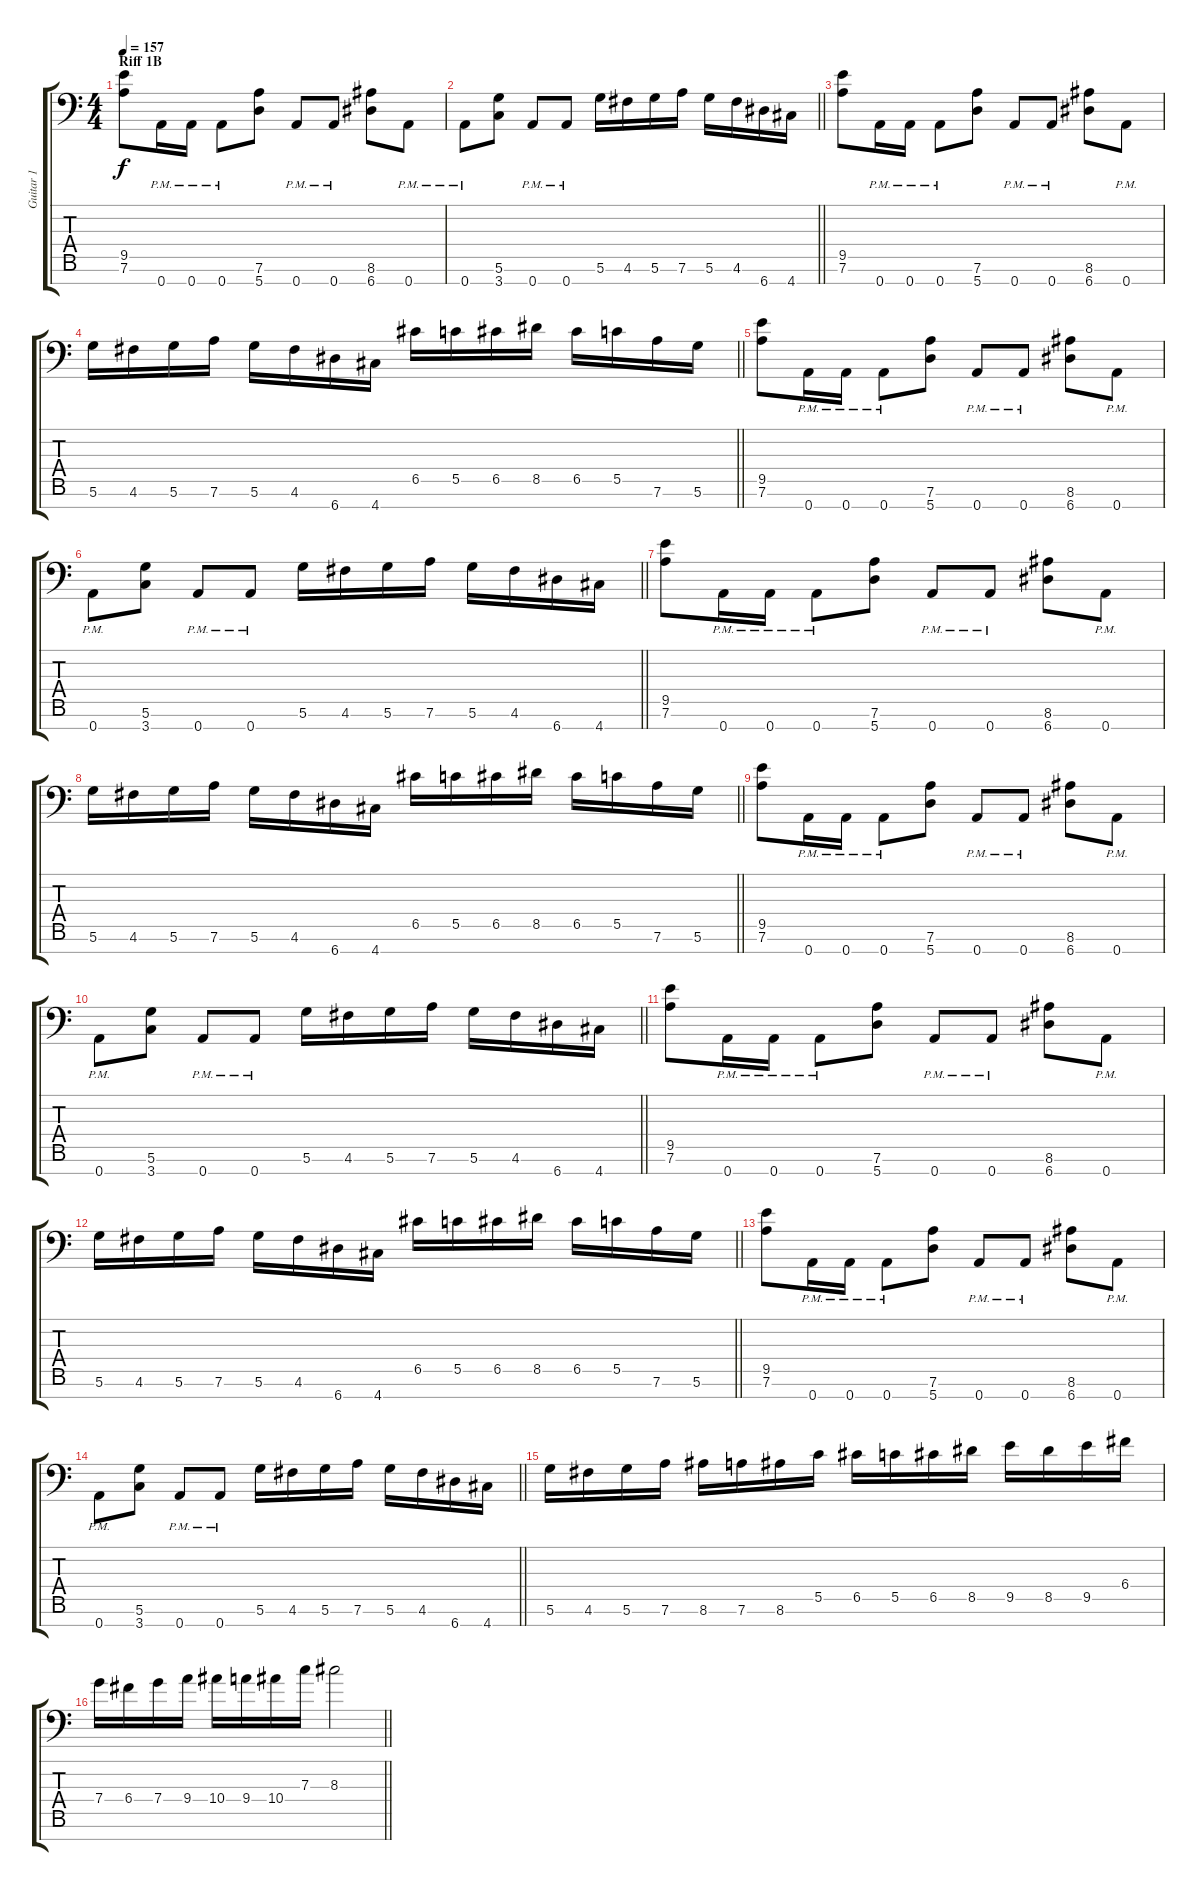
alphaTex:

\track ("Guitar 1" "Guitar 1") {instrument overdrivenguitar}
\staff {score tabs}
\tuning (D4 A3 F3 C3 G2 D2 A1) {hide}
\ts (4 4)
\section ("" "Riff 1B")
\tempo 157
\clef f4
\ks c
(9.5 7.6).8{dy f} 0.7{pm}.16 0.7{pm}.16 0.7{pm}.8 (7.6 5.7).8 0.7{pm}.8 0.7{pm}.8 (8.6 6.7).8 0.7{pm}.8 |
\barLineRight lightlight
0.7{pm}.8 (5.6 3.7).8 0.7{pm}.8 0.7{pm}.8 5.6.16 4.6.16 5.6.16 7.6.16 5.6.16 4.6.16 6.7.16 4.7.16 |
(9.5 7.6).8 0.7{pm}.16 0.7{pm}.16 0.7{pm}.8 (7.6 5.7).8 0.7{pm}.8 0.7{pm}.8 (8.6 6.7).8 0.7{pm}.8 |
\barLineRight lightlight
5.6.16 4.6.16 5.6.16 7.6.16 5.6.16 4.6.16 6.7.16 4.7.16 6.5.16 5.5.16 6.5.16 8.5.16 6.5.16 5.5.16 7.6.16 5.6.16 |
(9.5 7.6).8 0.7{pm}.16 0.7{pm}.16 0.7{pm}.8 (7.6 5.7).8 0.7{pm}.8 0.7{pm}.8 (8.6 6.7).8 0.7{pm}.8 |
\barLineRight lightlight
0.7{pm}.8 (5.6 3.7).8 0.7{pm}.8 0.7{pm}.8 5.6.16 4.6.16 5.6.16 7.6.16 5.6.16 4.6.16 6.7.16 4.7.16 |
(9.5 7.6).8 0.7{pm}.16 0.7{pm}.16 0.7{pm}.8 (7.6 5.7).8 0.7{pm}.8 0.7{pm}.8 (8.6 6.7).8 0.7{pm}.8 |
\barLineRight lightlight
5.6.16 4.6.16 5.6.16 7.6.16 5.6.16 4.6.16 6.7.16 4.7.16 6.5.16 5.5.16 6.5.16 8.5.16 6.5.16 5.5.16 7.6.16 5.6.16 |
(9.5 7.6).8 0.7{pm}.16 0.7{pm}.16 0.7{pm}.8 (7.6 5.7).8 0.7{pm}.8 0.7{pm}.8 (8.6 6.7).8 0.7{pm}.8 |
\barLineRight lightlight
0.7{pm}.8 (5.6 3.7).8 0.7{pm}.8 0.7{pm}.8 5.6.16 4.6.16 5.6.16 7.6.16 5.6.16 4.6.16 6.7.16 4.7.16 |
(9.5 7.6).8 0.7{pm}.16 0.7{pm}.16 0.7{pm}.8 (7.6 5.7).8 0.7{pm}.8 0.7{pm}.8 (8.6 6.7).8 0.7{pm}.8 |
\barLineRight lightlight
5.6.16 4.6.16 5.6.16 7.6.16 5.6.16 4.6.16 6.7.16 4.7.16 6.5.16 5.5.16 6.5.16 8.5.16 6.5.16 5.5.16 7.6.16 5.6.16 |
(9.5 7.6).8 0.7{pm}.16 0.7{pm}.16 0.7{pm}.8 (7.6 5.7).8 0.7{pm}.8 0.7{pm}.8 (8.6 6.7).8 0.7{pm}.8 |
\barLineRight lightlight
0.7{pm}.8 (5.6 3.7).8 0.7{pm}.8 0.7{pm}.8 5.6.16 4.6.16 5.6.16 7.6.16 5.6.16 4.6.16 6.7.16 4.7.16 |
5.6.16 4.6.16 5.6.16 7.6.16 8.6.16 7.6.16 8.6.16 5.5.16 6.5.16 5.5.16 6.5.16 8.5.16 9.5.16 8.5.16 9.5.16 6.4.16 |
\barLineRight lightlight
7.4.16 6.4.16 7.4.16 9.4.16 10.4.16 9.4.16 10.4.16 7.3.16 8.3.2
